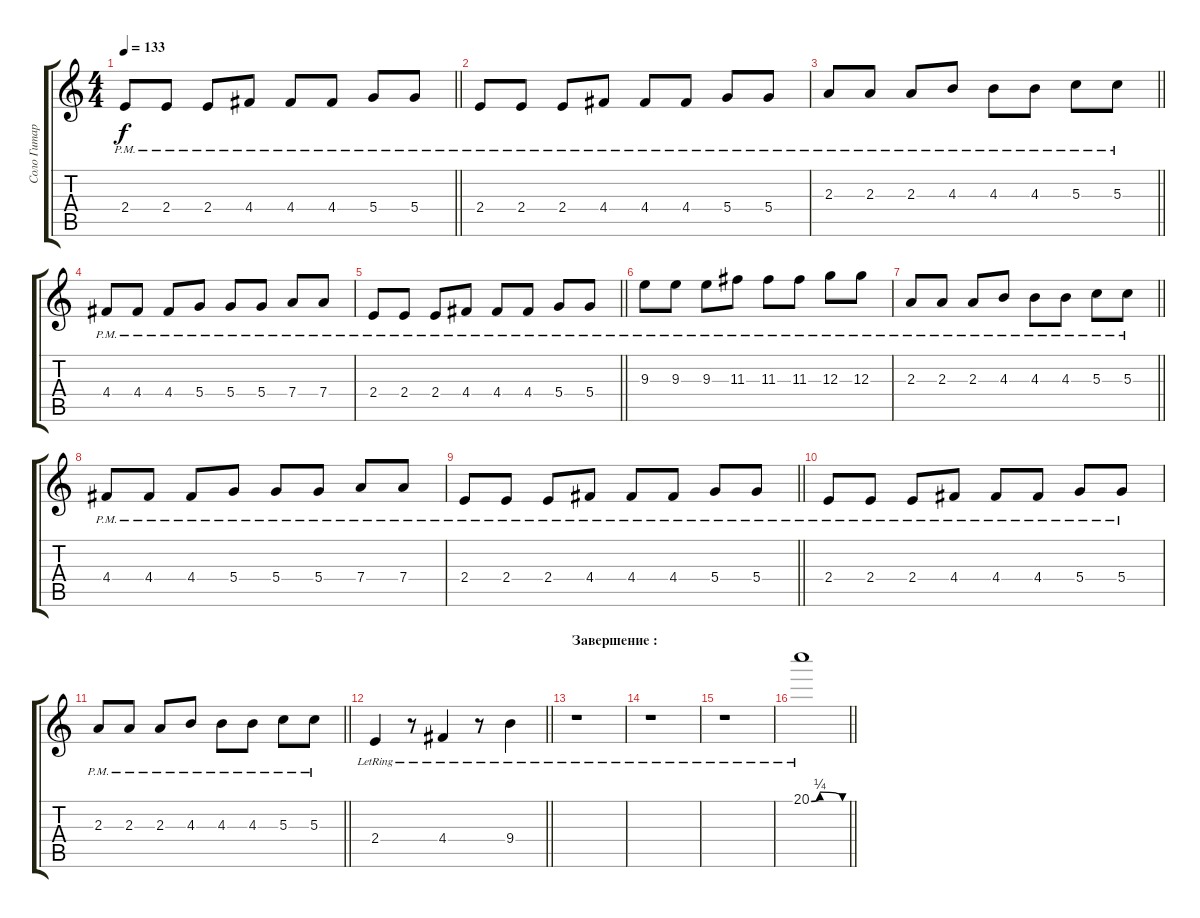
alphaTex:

\track ("Соло Гитара" "Соло Гитар") {instrument distortionguitar}
\staff {score tabs}
\tuning (E4 B3 G3 D3 A2 E2) {hide}
\ts (4 4)
\tempo 133
\clef g2
\barLineRight lightlight
\ks c
2.4{pm}.8{dy f} 2.4{pm}.8 2.4{pm}.8 4.4{pm}.8 4.4{pm}.8 4.4{pm}.8 5.4{pm}.8 5.4{pm}.8 |
2.4{pm}.8 2.4{pm}.8 2.4{pm}.8 4.4{pm}.8 4.4{pm}.8 4.4{pm}.8 5.4{pm}.8 5.4{pm}.8 |
\barLineRight lightlight
2.3{pm}.8 2.3{pm}.8 2.3{pm}.8 4.3{pm}.8 4.3{pm}.8 4.3{pm}.8 5.3{pm}.8 5.3{pm}.8 |
4.4{pm}.8 4.4{pm}.8 4.4{pm}.8 5.4{pm}.8 5.4{pm}.8 5.4{pm}.8 7.4{pm}.8 7.4{pm}.8 |
\barLineRight lightlight
2.4{pm}.8 2.4{pm}.8 2.4{pm}.8 4.4{pm}.8 4.4{pm}.8 4.4{pm}.8 5.4{pm}.8 5.4{pm}.8 |
9.3{pm}.8 9.3{pm}.8 9.3{pm}.8 11.3{pm}.8 11.3{pm}.8 11.3{pm}.8 12.3{pm}.8 12.3{pm}.8 |
\barLineRight lightlight
2.3{pm}.8 2.3{pm}.8 2.3{pm}.8 4.3{pm}.8 4.3{pm}.8 4.3{pm}.8 5.3{pm}.8 5.3{pm}.8 |
4.4{pm}.8 4.4{pm}.8 4.4{pm}.8 5.4{pm}.8 5.4{pm}.8 5.4{pm}.8 7.4{pm}.8 7.4{pm}.8 |
\barLineRight lightlight
2.4{pm}.8 2.4{pm}.8 2.4{pm}.8 4.4{pm}.8 4.4{pm}.8 4.4{pm}.8 5.4{pm}.8 5.4{pm}.8 |
2.4{pm}.8 2.4{pm}.8 2.4{pm}.8 4.4{pm}.8 4.4{pm}.8 4.4{pm}.8 5.4{pm}.8 5.4{pm}.8 |
\barLineRight lightlight
2.3{pm}.8 2.3{pm}.8 2.3{pm}.8 4.3{pm}.8 4.3{pm}.8 4.3{pm}.8 5.3{pm}.8 5.3{pm}.8 |
\barLineRight lightlight
2.4{lr}.4{volume 8} r.8 4.4{lr}.4 r.8 9.4{lr}.4 |
\section ("" "Завершение :")
r.1 |
r.1 |
r.1 |
\barLineRight lightlight
20.1{be (custom 0 0 15 1 54 0 60 0) lr}.1{volume 9}
